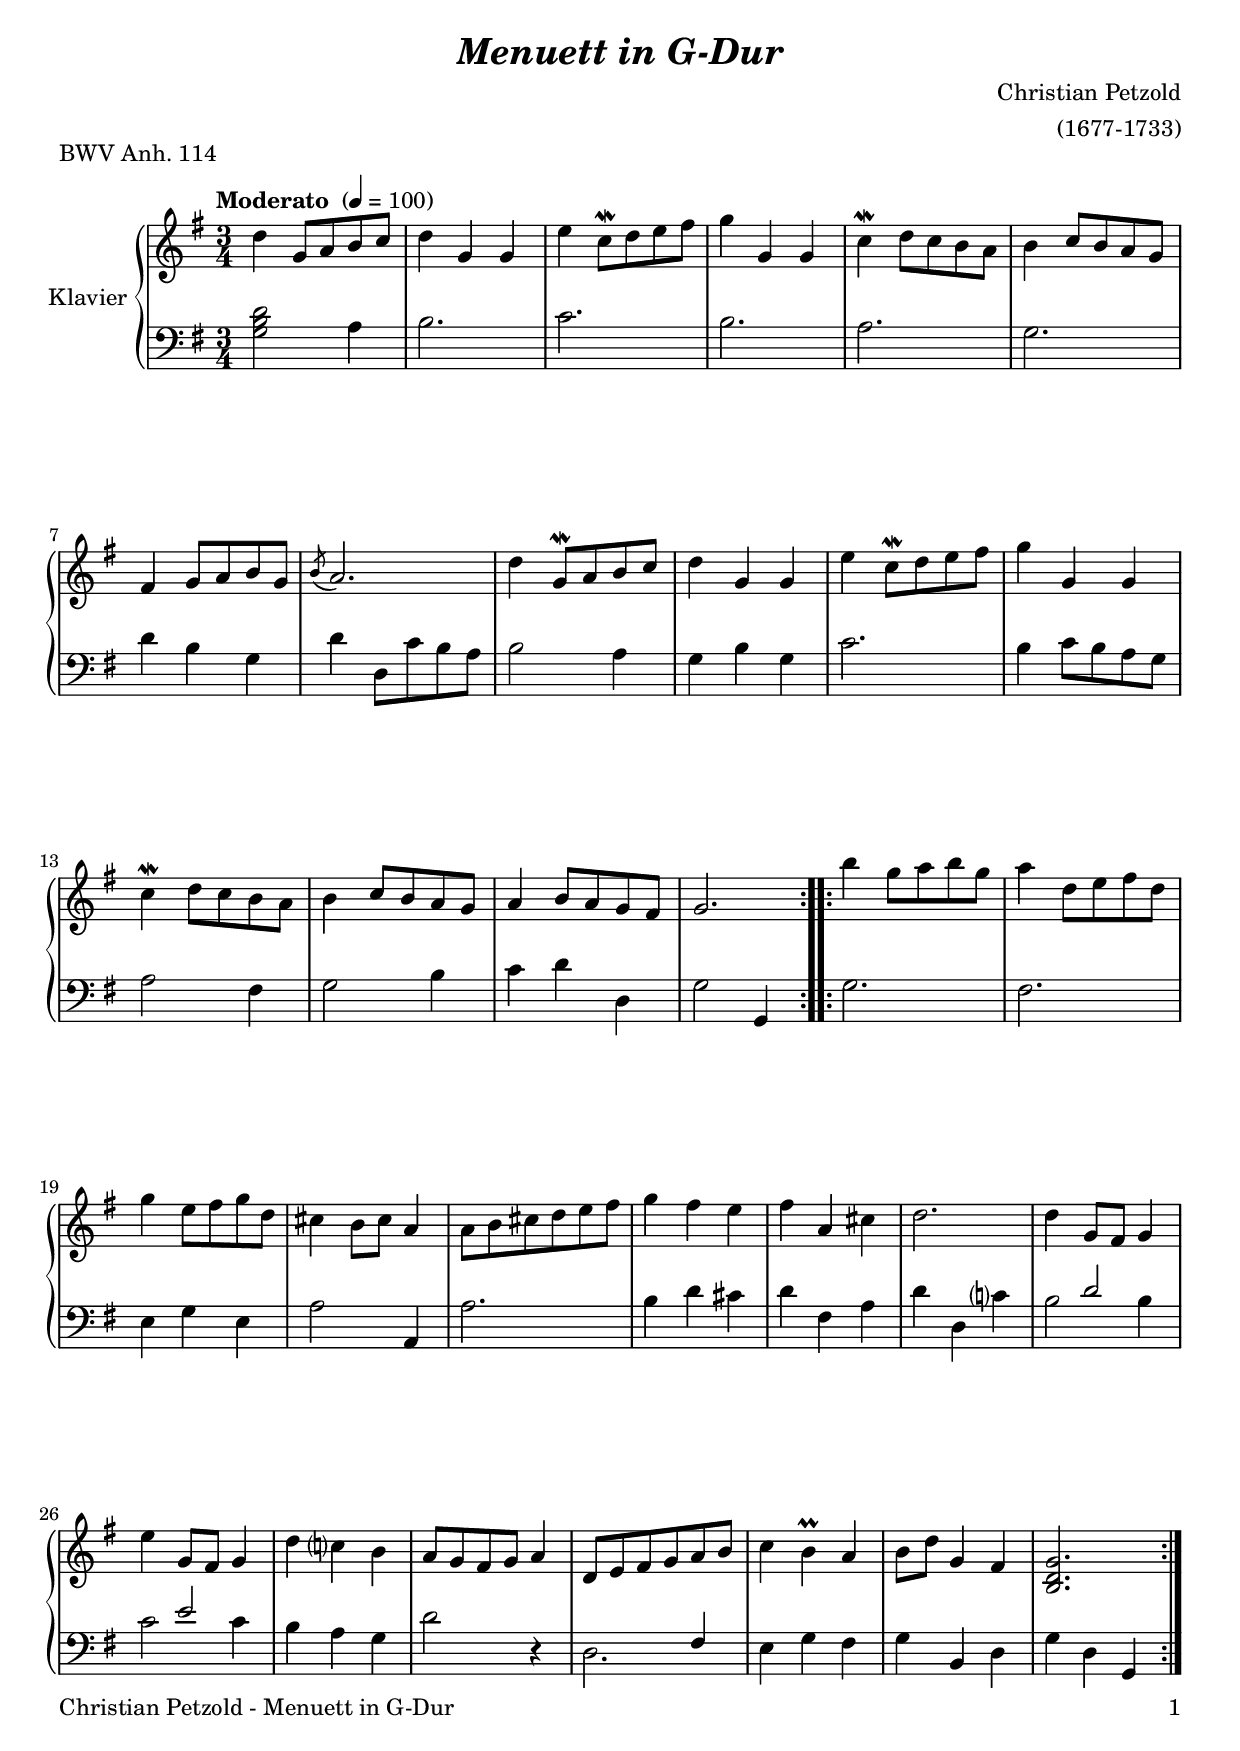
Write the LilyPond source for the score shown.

\version "2.24.1"
\include "deutsch.ly"

#(set-global-staff-size 20)

\header {
  title       = \markup \bold \italic "Menuett in G-Dur"
  composer    = "Christian Petzold"
  arranger    = "(1677-1733)"
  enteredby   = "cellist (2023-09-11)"
  piece       = "BWV Anh. 114"
}

voiceconsts = {
  \key g \major
  \time 3/4
  % \numericTimeSignature
  \compressEmptyMeasures
  % Set default beaming for all staves
%  \set Timing.beamExceptions = #'()
%  \set Timing.baseMoment     = #(ly:make-moment 1 4)
%  \set Timing.beatStructure  = #'(1 1 1)
  \tempo "Moderato " 4=100
}

% mikl = "bright acoustic"
mikl = "church organ"

va = \relative c'' {
  \voiceconsts

  \repeat volta 2 {
    d4 g,8 a h c
    d4 g, g
    e' c8\mordent d e fis
    g4 g, g
    c\mordent d8 c h a
    h4 c8 h a g
    fis4 g8 a h g

    \acciaccatura h a2.
    d4 g,8\mordent a h c
    d4 g, g
    e' c8\mordent d e fis
    g4 g, g
    c\mordent d8 c h a

    h4 c8 h a g
    a4 h8 a g fis
    g2.
  }

  \repeat volta 2 {
    h'4 g8 a h g
    a4 d,8 e fis d
    g4 e8 fis g d
    cis4 h8 cis a4

    a8 h cis d e fis
    g4 fis e
    fis a, cis
    d2.
    d4 g,8 fis g4
    e' g,8 fis g4

    d' c? h
    a8 g fis g a4
    d,8 e fis g a h
    c4 h\prall a
    h8 d g,4 fis
    <h, d g>2.
  }
}

vb = \relative c' {
  \voiceconsts
  \clef "bass"
  
  \repeat volta 2 {
    <g h d>2 a4
    h2.
    c
    h
    a
    g
    d'4 h g

    d' d,8 c' h a
    h2 a4
    g h g
    c2.
    h4 c8 h a g
    a2 fis4

    g2 h4
    c d d,
    g2 g,4
  }

  \repeat volta 2 {
    g'2.
    fis
    e4 g e
    a2 a,4

    a'2.
    h4 d cis
    d fis, a
    d d, c'?
    << {
      s d2
      s4 e2
    } \\ {
      h h4
      c2 c4
    } >>

    h a g
    d'2 r4
    << { s2 fis,4 } \\ d2. >>
    e4 g fis
    g h, d
    g d g,
  }
}


music = \new PianoStaff <<
  \set PianoStaff.midiInstrument = \mikl
  \set PianoStaff.instrumentName = \markup \center-column { "Klavier" }
  <<
    \new Staff {
      \transpose g g { \va }
    }
%    \new Dynamics \vdy
    \new Staff {
      \transpose g g { \vb }
    }
  >>  
>>

\book {
   \paper {
    print-page-number = ##t
    print-first-page-number = ##t
    ragged-last-bottom = ##f
    oddHeaderMarkup = \markup \null
    evenHeaderMarkup = \markup \null
    oddFooterMarkup = \markup {
      \fill-line {
        \if \should-print-page-number
        "Christian Petzold - Menuett in G-Dur" \fromproperty #'page:page-number-string
      }
    }
    evenFooterMarkup = \oddFooterMarkup
  } \score {
    \music
    \layout {}
  }

  \score {
    \unfoldRepeats \music

    \midi {
      \context {
        \Score
      }
    }
  }
}
